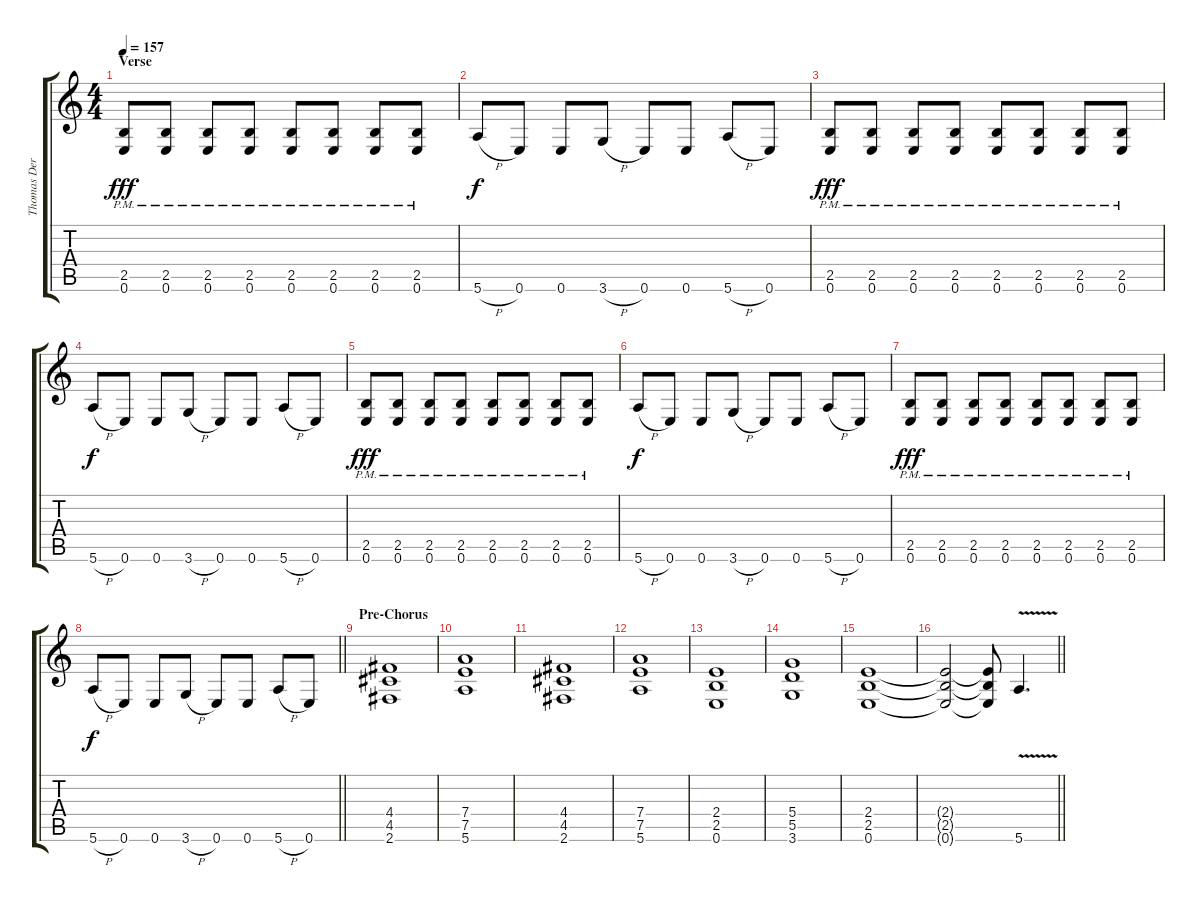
\track ("Thomas Der Münzer" "Thomas Der") {instrument distortionguitar}
\staff {score tabs}
\tuning (E4 B3 G3 D3 A2 E2) {hide}
\ts (4 4)
\section ("" "Verse")
\tempo 157
\clef g2
\ks c
(2.5{pm} 0.6{pm}).8{dy fff} (2.5{pm} 0.6{pm}).8 (2.5{pm} 0.6{pm}).8 (2.5{pm} 0.6{pm}).8 (2.5{pm} 0.6{pm}).8 (2.5{pm} 0.6{pm}).8 (2.5{pm} 0.6{pm}).8 (2.5{pm} 0.6{pm}).8 |
5.6{h}.8{dy f} 0.6.8 0.6.8 3.6{h}.8 0.6.8 0.6.8 5.6{h}.8 0.6.8 |
(2.5{pm} 0.6{pm}).8{dy fff} (2.5{pm} 0.6{pm}).8 (2.5{pm} 0.6{pm}).8 (2.5{pm} 0.6{pm}).8 (2.5{pm} 0.6{pm}).8 (2.5{pm} 0.6{pm}).8 (2.5{pm} 0.6{pm}).8 (2.5{pm} 0.6{pm}).8 |
5.6{h}.8{dy f} 0.6.8 0.6.8 3.6{h}.8 0.6.8 0.6.8 5.6{h}.8 0.6.8 |
(2.5{pm} 0.6{pm}).8{dy fff} (2.5{pm} 0.6{pm}).8 (2.5{pm} 0.6{pm}).8 (2.5{pm} 0.6{pm}).8 (2.5{pm} 0.6{pm}).8 (2.5{pm} 0.6{pm}).8 (2.5{pm} 0.6{pm}).8 (2.5{pm} 0.6{pm}).8 |
5.6{h}.8{dy f} 0.6.8 0.6.8 3.6{h}.8 0.6.8 0.6.8 5.6{h}.8 0.6.8 |
(2.5{pm} 0.6{pm}).8{dy fff} (2.5{pm} 0.6{pm}).8 (2.5{pm} 0.6{pm}).8 (2.5{pm} 0.6{pm}).8 (2.5{pm} 0.6{pm}).8 (2.5{pm} 0.6{pm}).8 (2.5{pm} 0.6{pm}).8 (2.5{pm} 0.6{pm}).8 |
\barLineRight lightlight
5.6{h}.8{dy f} 0.6.8 0.6.8 3.6{h}.8 0.6.8 0.6.8 5.6{h}.8 0.6.8 |
\section ("" "Pre-Chorus")
(4.4 4.5 2.6).1 |
(7.4 7.5 5.6).1 |
(4.4 4.5 2.6).1 |
(7.4 7.5 5.6).1 |
(2.4 2.5 0.6).1 |
(5.4 5.5 3.6).1 |
(2.4 2.5 0.6).1 |
\barLineRight lightlight
(2.4{t} 2.5{t} 0.6{t}).2 (2.4{t} 2.5{t} 0.6{t}).8 5.6{v}.4{d}
